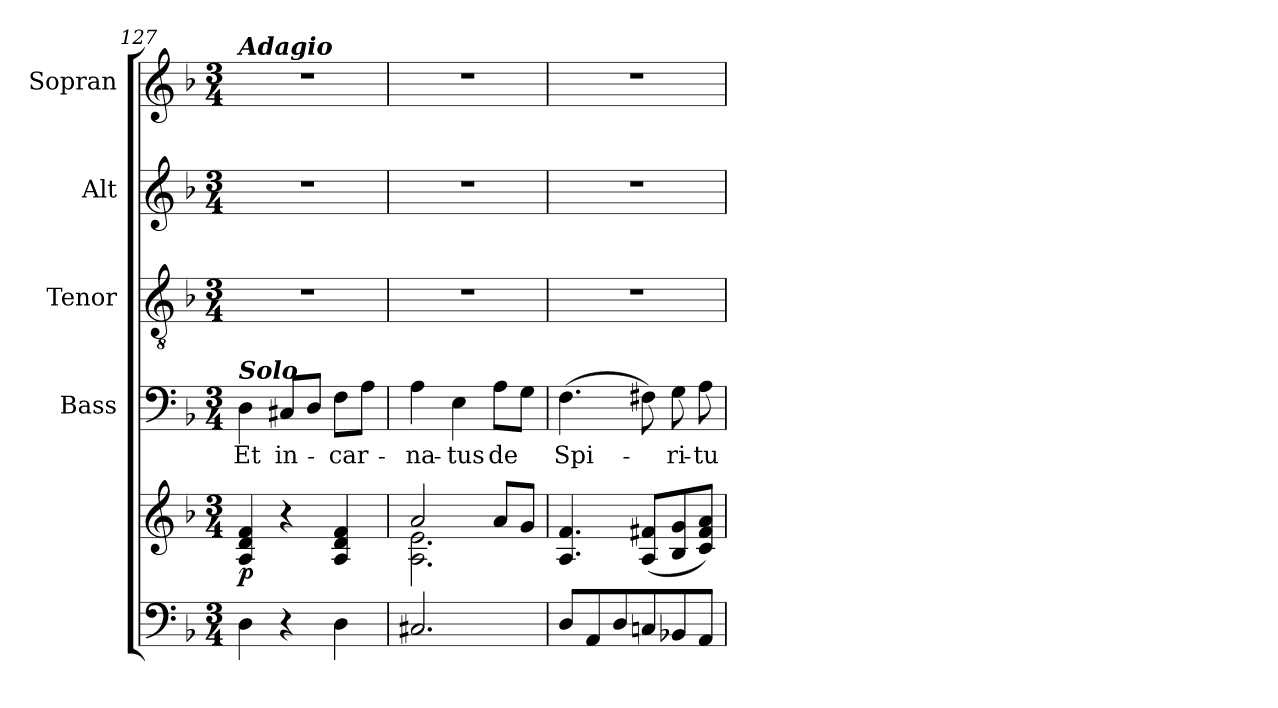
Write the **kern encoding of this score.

**kern	**kern	**dynam	**kern	**text	**kern	**kern	**kern
*part5	*part5	*part5	*part4	*part4	*part3	*part2	*part1
*staff6	*staff5	*staff5/6	*staff4	*staff4	*staff3	*staff2	*staff1
*	*	*	*I"Bass	*	*I"Tenor	*I"Alt	*I"Sopran
*	*	*	*I'B.	*	*I'T.	*I'A.	*I'S.
*clefF4	*clefG2	*	*clefF4	*	*clefGv2	*clefG2	*clefG2
*k[b-]	*k[b-]	*	*k[b-]	*	*k[b-]	*k[b-]	*k[b-]
*F:	*F:	*	*F:	*	*F:	*F:	*F:
*M3/4	*M3/4	*	*M3/4	*	*M3/4	*M3/4	*M3/4
=127	=127	=127	=127	=127	=127	=127	=127
!	!	!	!	!	!	!	!LO:TX:a:Bi:t=Adagio
!	!	!	!LO:TX:a:Bi:t=Solo	!	!	!	!
!	!	!LO:DY:b	!	!LO:LY:b	!	!	!
4D\	4A/ 4d/ 4f/	p	4D\	Et	2.r	2.r	2.r
!	!	!	!	!LO:LY:b	!	!	!
4r	4r	.	8C#X/L	in-	.	.	.
.	.	.	8D/J	.	.	.	.
!	!	!	!	!LO:LY:b	!	!	!
4D\	4A/ 4d/ 4f/	.	8F\L	-car-	.	.	.
.	.	.	8A\J	.	.	.	.
=128	=128	=128	=128	=128	=128	=128	=128
*	*^	*	*	*	*	*	*
!	!	!	!	!	!LO:LY:b	!	!	!
2.C#X/	2a/	2.A\ 2.e\	.	4A\	-na-	2.r	2.r	2.r
!	!	!	!	!	!LO:LY:b	!	!	!
.	.	.	.	4E\	-tus	.	.	.
!	!	!	!	!	!LO:LY:b	!	!	!
.	8a/L	.	.	8A\L	de	.	.	.
.	8g/J	.	.	8G\J	.	.	.	.
*	*v	*v	*	*	*	*	*	*
=129	=129	=129	=129	=129	=129	=129	=129
!	!	!	!	!LO:LY:b	!	!	!
8D/L	4.A/ 4.f/	.	(>4.F\	Spi-	2.r	2.r	2.r
8AA/	.	.	.	.	.	.	.
8D/	.	.	.	.	.	.	.
8Cn/	(<8A/ 8f#X/L	.	8F#X\)	.	.	.	.
!	!	!	!	!LO:LY:b	!	!	!
8BB-X/	8B-/ 8g/	.	8G\	-ri-	.	.	.
!	!	!	!	!LO:LY:b	!	!	!
8AA/J	8c/ 8f#/ 8a/J)	.	8A\	-tu	.	.	.
=	=	=	=	=	=	=	=
*-	*-	*-	*-	*-	*-	*-	*-
